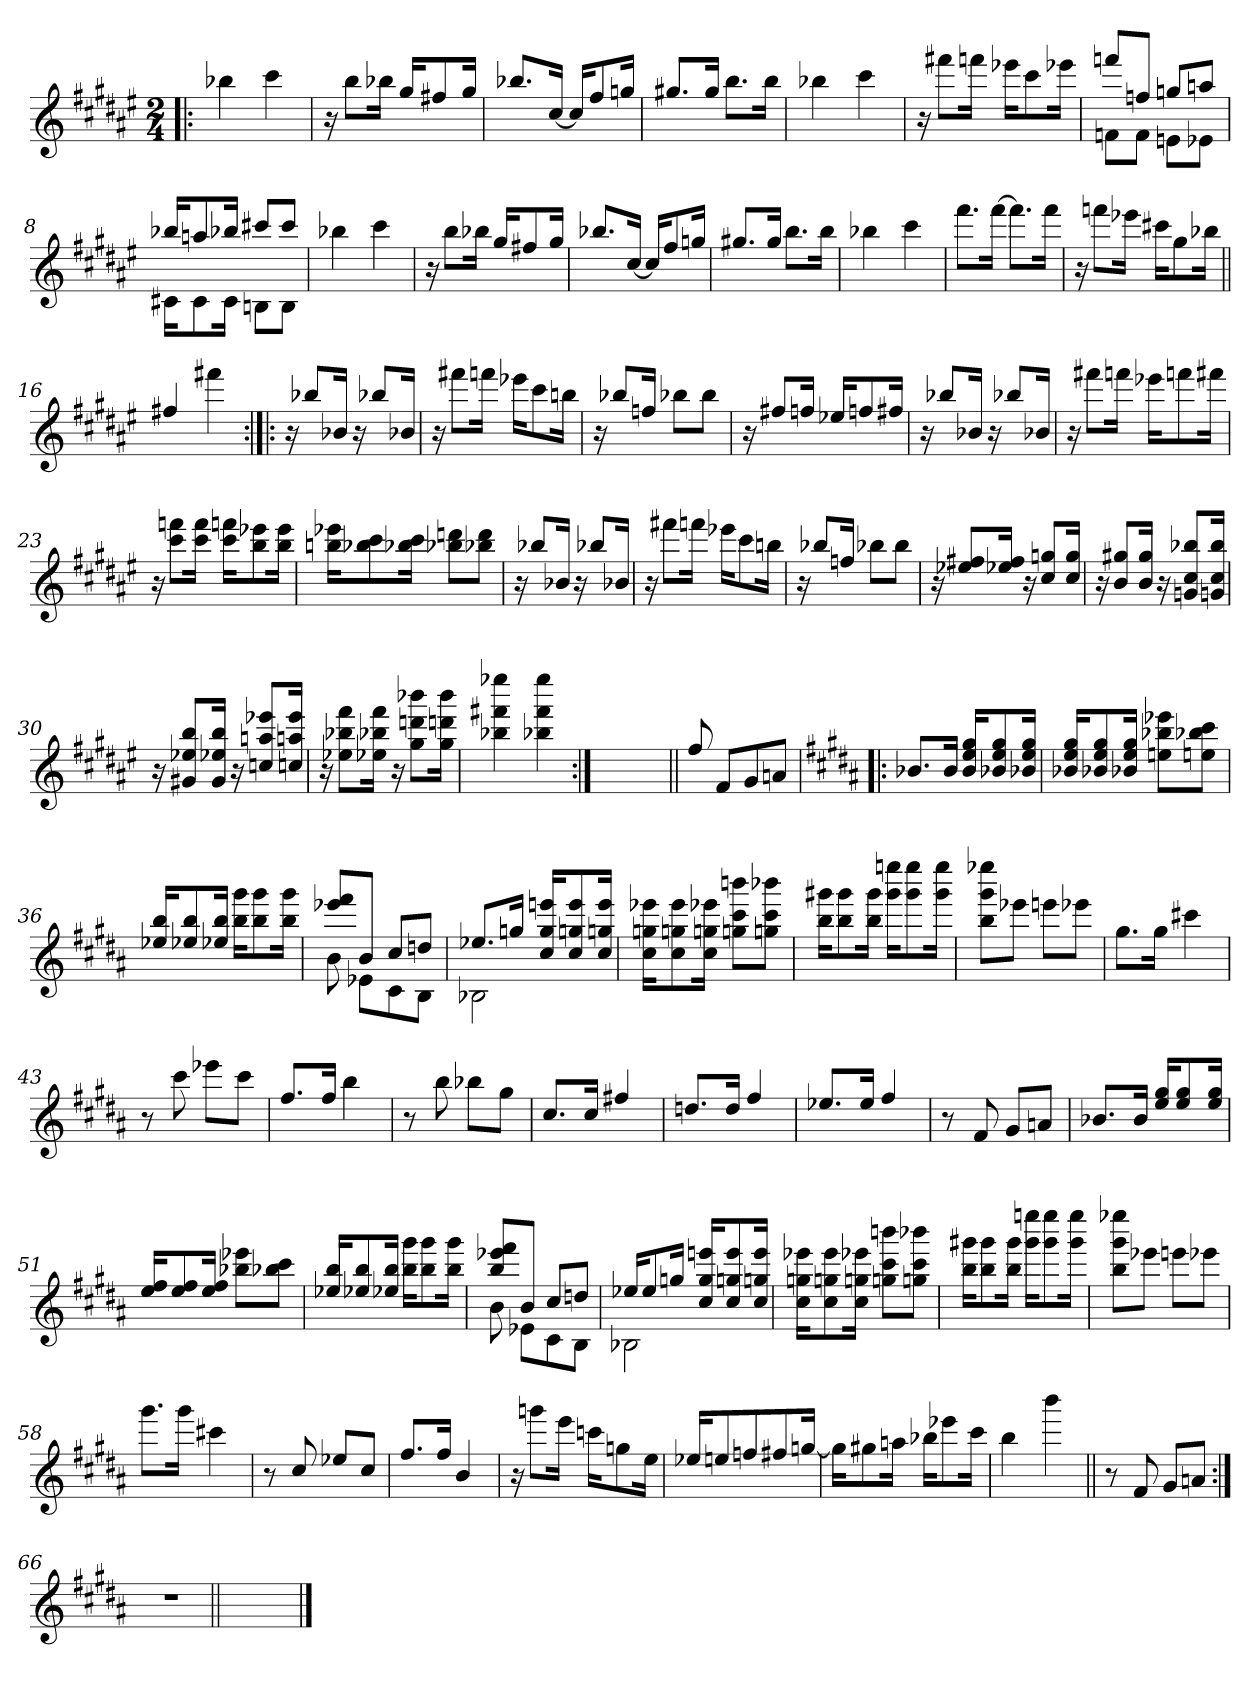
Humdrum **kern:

**kern
*part1
*staff1
*clefG2
*k[f#c#g#d#a#e#]
*F#:
*M2/4
=1!|:
4bb-X\
4ccc#\
=2
16r
8bb\L
16bb-X\Jk
16gg#/KL
8ff#X/
16gg#/Jk
=3
8.bb-X/L
[16cc#/Jk
16cc#/KL]
8ff#/
16ggn/Jk
=4
8.gg#X/L
16gg#/Jk
8.bb\L
16bb\Jk
!!LO:LB:g=z
=5
4bb-X\
4ccc#\
=6
16r
8fff#X\L
16fffn\Jk
16eee-X\KL
8ccc#\
16eee-X\Jk
=7
*^
8fffn/L	8fn\L
8ffn/J	8f\J
8ggn/L	8en\L
8aan/J	8e-X\J
=8	=8
16bb-X/KL	16c#X\KL
8aan/	8c#\
16bb-X/Jk	16c#\Jk
8ccc#X/L	8Bn\L
8ccc#/J	8B\J
*v	*v
=9
4bb-X\
4ccc#\
!!LO:LB:g=z
=10
16r
8bb\L
16bb-X\Jk
16gg#/KL
8ff#X/
16gg#/Jk
=11
8.bb-X/L
[16cc#/Jk
16cc#/KL]
8ff#/
16ggn/Jk
=12
8.gg#X/L
16gg#/Jk
8.bb\L
16bb\Jk
=13
4bb-X\
4ccc#\
=14
8.fff#\L
[16fff#\Jk
8.fff#\L]
16fff#\Jk
!!LO:LB:g=z
=15
16r
8fffn\L
16eee-X\Jk
16ccc#X\KL
8gg#\
16bb-X\Jk
=16||
4ff#X/
4fff#X\
=17:|!|:
16r
8bb-X/L
16b-X/Jk
16r
8bb-X/L
16b-X/Jk
=18
16r
8fff#X\L
16fffn\Jk
16eee-X\KL
8ccc#\
16bbn\Jk
=19
16r
8bb-X/L
16ffn/Jk
8bb-X\L
8bb-\J
!!LO:LB:g=z
=20
16r
8ff#X/L
16ffn/Jk
16ee-X/KL
8ffn/
16ff#X/Jk
=21
16r
8bb-X/L
16b-X/Jk
16r
8bb-X/L
16b-X/Jk
=22
16r
8fff#X\L
16fffn\Jk
16eee-X\KL
8fffn\
16fff#X\Jk
=23
16r
8ccc#\ 8fffn\L
16ccc#\ 16fff\Jk
16ccc#\ 16fffn\KL
8bb\ 8eee-X\
16bb\ 16eee-\Jk
=24
16bbn\ 16eee-X\KL
8bb-X\ 8ccc#\
16bb-X\ 16ccc#\Jk
8bb-X\ 8dddn\L
8bb-X\ 8ddd\J
!!LO:LB:g=z
=25
16r
8bb-X/L
16b-X/Jk
16r
8bb-X/L
16b-X/Jk
=26
16r
8fff#X\L
16fffn\Jk
16eee-X\KL
8ccc#\
16bbn\Jk
=27
16r
8bb-X/L
16ffn/Jk
8bb-X\L
8bb-\J
=28
16r
8ee-X/ 8ff#X/L
16ee-X/ 16ff#/Jk
16r
8cc#/ 8ggn/L
16cc#/ 16gg/Jk
=29
16r
8b/ 8gg#X/L
16b/ 16gg#/Jk
16r
8g/ 8cc#/ 8bb-X/L
16gn/ 16cc#/ 16bb-/Jk
!!LO:LB:g=z
=30
16r
8g#X/ 8ee-X/ 8bb/L
16g#/ 16ee-X/ 16bb/Jk
16r
8ccn/ 8aan/ 8eee-X/L
16ccn/ 16aan/ 16eee-/Jk
=31
16r
8ee-X\ 8bb-X\ 8fff#\L
16ee-X\ 16bb-X\ 16fff#\Jk
16r
8gg#\ 8dddn\ 8bbb-X\L
16gg#\ 16dddn\ 16bbb-\Jk
=32
4bb-X\ 4fff#X\ 4eeee-X\
4bb-X\ 4fff#\ 4eeee-\
=32X321:|!
2ryy
!!LO:LB:g=z
=33||
8ff#/
8f#/L
8g#/
8an/J
=34!|:
*k[f#c#g#d#a#]
*B:
8.b-X/L
16b-/Jk
16b-/ 16ee/ 16gg#/KL
8b-X/ 8ee/ 8gg#/
16b-X/ 16ee/ 16gg#/Jk
=35
16b-X/ 16ee/ 16gg#/KL
8b-X/ 8ee/ 8gg#/
16b-X/ 16ee/ 16gg#/Jk
8een\ 8bb-X\ 8eee-X\L
8een\ 8bb-X\ 8ccc#\J
=36
16ee-X/ 16bb/KL
8ee-X/ 8bb/
16ee-X/ 16bb/Jk
16bb\ 16ggg#\KL
8bb\ 8ggg#\
16bb\ 16ggg#\Jk
=37
*^
8eee-X/ 8fff#/L	8b\
8b/J	8e-X\L
8cc#/L	8c#\
8ddn/J	8B\J
!!LO:LB:g=z	!!
=38	=38
8.ee-X/L	2B-X\
16ggn/Jk	.
16cc#/ 16gg/ 16eeen/KL	.
8cc#/ 8ggn/ 8eee/	.
16cc#/ 16ggn/ 16eee/Jk	.
*v	*v
=39
16cc#\ 16ggn\ 16eee-X\KL
8cc#\ 8ggn\ 8eee-\
16cc#\ 16ggn\ 16eee-X\Jk
8ggn\ 8ccc#\ 8bbbn\L
8ggn\ 8ccc#\ 8bbb-X\J
=40
16bb\ 16ggg#X\KL
8bb\ 8ggg#\
16bb\ 16ggg#\Jk
16ggg#\ 16eeeen\KL
8ggg#\ 8eeee\
16ggg#\ 16eeee\Jk
=41
8bb\ 8ggg#\ 8eeee-X\L
8eee-X\J
8eeen\L
8eee-X\J
=42
8.gg#\L
16gg#\Jk
4ccc#X\
!!LO:LB:g=z
=43
8r
8ccc#\
8eee-X\L
8ccc#\J
=44
8.ff#/L
16ff#/Jk
4bb\
=45
8r
8bb\
8bb-X\L
8gg#\J
=46
8.cc#/L
16cc#/Jk
4ff#X/
=47
8.ddn/L
16dd/Jk
4ff#/
!!LO:PB:g=z
=48
8.ee-X/L
16ee-/Jk
4ff#/
=49
8r
8f#/
8g#/L
8an/J
=50
8.b-X/L
16b-/Jk
16ee/ 16gg#/KL
8ee/ 8gg#/
16ee/ 16gg#/Jk
=51
16ee/ 16ff#/KL
8ee/ 8ff#/
16ee/ 16ff#/Jk
8bb-X\ 8eee-X\L
8bb-X\ 8ccc#\J
=52
16ee-X/ 16bb/KL
8ee-X/ 8bb/
16ee-X/ 16bb/Jk
16bb\ 16ggg#\KL
8bb\ 8ggg#\
16bb\ 16ggg#\Jk
!!LO:LB:g=z
=53
*^
8bb/ 8eee-X/ 8fff#/L	8b\
8b/J	8e-X\L
8cc#/L	8c#\
8ddn/J	8B\J
=54	=54
16ee-X/KL	2B-X\
8ee-/	.
16ggn/Jk	.
16cc#/ 16gg/ 16eeen/KL	.
8cc#/ 8ggn/ 8eee/	.
16cc#/ 16ggn/ 16eee/Jk	.
*v	*v
=55
16cc#\ 16ggn\ 16eee-X\KL
8cc#\ 8ggn\ 8eee-\
16cc#\ 16ggn\ 16eee-X\Jk
8ggn\ 8ccc#\ 8bbbn\L
8ggn\ 8ccc#\ 8bbb-X\J
=56
16bb\ 16ggg#X\KL
8bb\ 8ggg#\
16bb\ 16ggg#\Jk
16ggg#\ 16eeeen\KL
8ggg#\ 8eeee\
16ggg#\ 16eeee\Jk
=57
8bb\ 8ggg#\ 8eeee-X\L
8eee-X\J
8eeen\L
8eee-X\J
!!LO:LB:g=z
=58
8.ggg#\L
16ggg#\Jk
4ccc#X\
=59
8r
8cc#/
8ee-X/L
8cc#/J
=60
8.ff#/L
16ff#/Jk
4b/
=61
16r
8gggn\L
16eee\Jk
16cccn\KL
8ggn\
16ee\Jk
=62
16ee-X/KL
8een/
8ffn/
8ff#X/
[16ggn/Jk
!!LO:LB:g=z
=63
16ggn\KL]
8gg#X\
16aan\Jk
16bb-X\KL
8eee-X\
16ccc#\Jk
=64
4bb\
4bbb\
=65||
8r
8f#/
8g#/L
8an/J
=66:|!
2r
=67||
2ryy
==
*-
